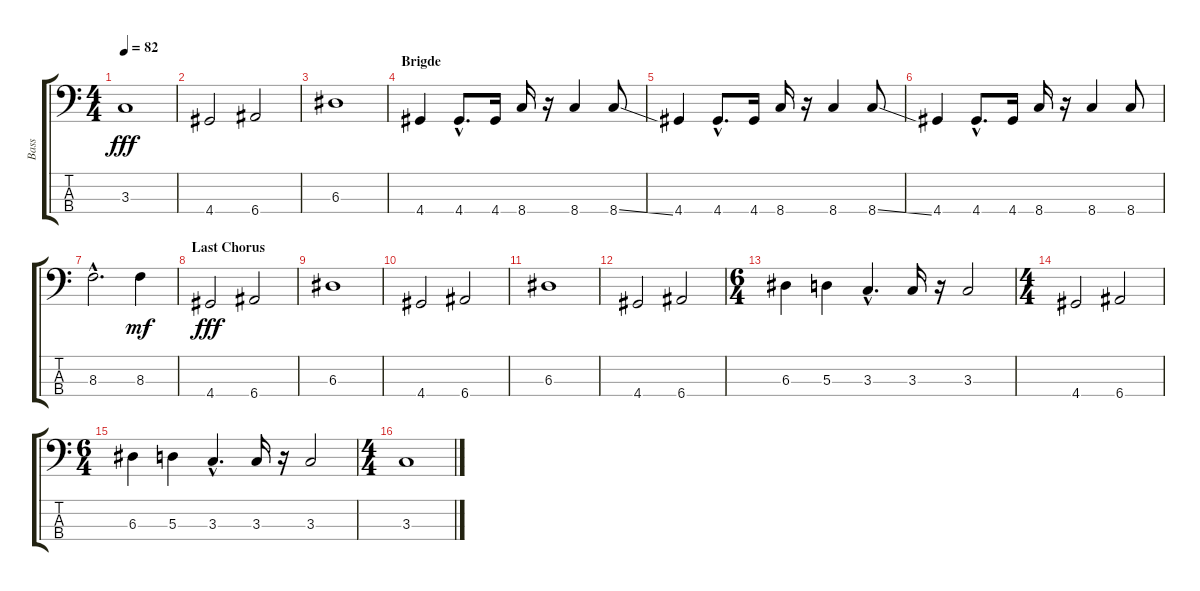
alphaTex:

\track ("Bass" "Bass") {instrument electricbassfinger}
\staff {score tabs}
\tuning (G2 D2 A1 E1) {hide}
\ts (4 4)
\tempo 82
\clef f4
\ks c
3.3.1{dy fff} |
4.4.2 6.4.2 |
6.3.1 |
\section ("" "Brigde")
4.4.4 4.4{hac}.8{d} 4.4.16 8.4.16 r.16 8.4.4 8.4{ss}.8 |
4.4.4 4.4{hac}.8{d} 4.4.16 8.4.16 r.16 8.4.4 8.4{ss}.8 |
4.4.4 4.4{hac}.8{d} 4.4.16 8.4.16 r.16 8.4.4 8.4.8 |
8.3{hac}.2{d} 8.3.4{dy mf} |
\section ("" "Last Chorus")
4.4.2{dy fff} 6.4.2 |
6.3.1 |
4.4.2 6.4.2 |
6.3.1 |
4.4.2 6.4.2 |
\ts (6 4)
6.3.4 5.3.4 3.3{hac}.4{d} 3.3.16 r.16 3.3.2 |
\ts (4 4)
4.4.2 6.4.2 |
\ts (6 4)
6.3.4 5.3.4 3.3{hac}.4{d} 3.3.16 r.16 3.3.2 |
\ts (4 4)
3.3.1
